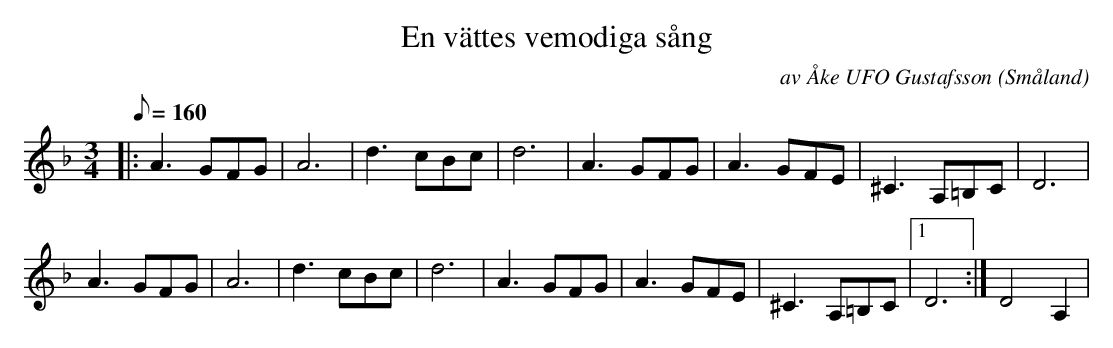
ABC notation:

X:1
T:En vättes vemodiga sång
C:av Åke UFO Gustafsson
O:Småland
M:3/4
L:1/8
Q:160
K:F
|: A3 GFG | A6 | d3 cBc | d6 | A3 GFG | A3 GFE | ^C3 A,=B,C | D6 |
A3 GFG | A6 | d3 cBc | d6 | A3 GFG | A3 GFE | ^C3 A,=B,C |1 D6 :| D4 A,2 |
